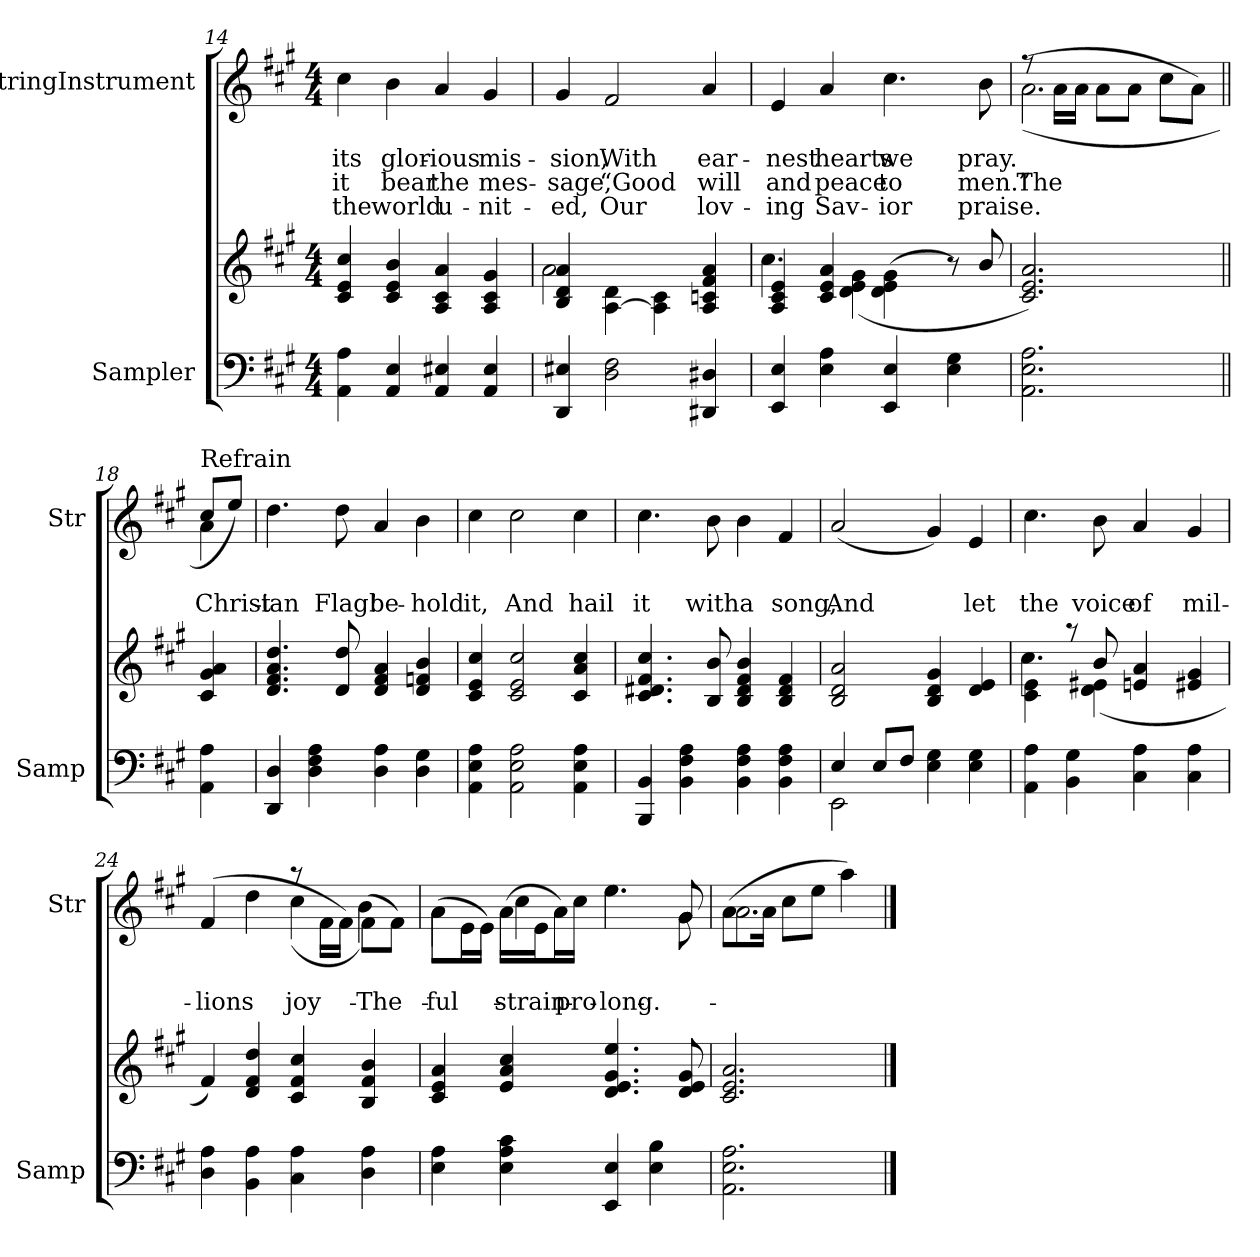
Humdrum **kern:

**kern	**kern	**kern	**text	**text	**text
*part2	*part2	*part1	*part1	*part1	*part1
*staff3	*staff2	*staff1	*staff1	*staff1	*staff1
*I"Sampler	*	*I"StringInstrument	*	*	*
*I'Samp	*	*I'Str	*	*	*
*clefF4	*clefG2	*clefG2	*	*	*
*k[f#c#g#]	*k[f#c#g#]	*k[f#c#g#]	*	*	*
*A:	*A:	*A:	*	*	*
*M4/4	*M4/4	*M4/4	*	*	*
=14	=14	=14	=14	=14	=14
4AA 4A	4c# 4e 4cc#	4cc#	its	it	the
4AA 4E	4c# 4e 4b	4b	glor-	bear	world
4AA 4E#X	4A 4c# 4a	4a	-ious	the	u-
4AA 4E#	4A 4c# 4g#	4g#	mis-	mes-	-nit-
=15	=15	=15	=15	=15	=15
*	*^	*	*	*	*
4DD 4E#X	4B 4d 4a	2a	4g#	-sion,	-sage,	-ed,
2D 2F#	[4A\ 4d\	.	2f#	With	“Good	Our
.	4A\] 4c#\	2ryy	.	.	.	.
4DD#X 4D#X	4A 4cn 4f# 4a	.	4a	ear-	will	lov-
=16	=16	=16	=16	=16	=16	=16
4EE 4E	4A 4c# 4e	4.cc#	4e	-nest	and	-ing
4E 4A	4c# 4e 4a	.	4a	hearts	peace	Sav-
.	.	(4d 4e 4g#	.	.	.	.
4EE 4E	(4d\ 4e\ 4g#\	.	4.cc#	we	to	-ior
.	.	4.ryy	.	.	.	.
4E 4G#	8r)	.	.	.	.	.
.	8b/	.	8b	pray.	men.”	praise.
*	*v	*v	*	*	*	*
=17	=17	=17	=17	=17	=17
*	*	*^	*	*	*
2.AA 2.E 2.A	2.c# 2.e 2.a)	(8r	(2.a	.	The	.
.	.	16a\LL	.	.	.	.
.	.	16a\JJ	.	.	.	.
.	.	8a\L	.	.	.	.
.	.	8a\J	.	.	.	.
.	.	8cc#\L	.	.	.	.
.	.	8a\J)	.	.	.	.
=18||	=18||	=18||	=18||	=18||	=18||	=18||
!	!	!LO:TX:t=Refrain	!	!	!	!
4AA 4A	4c# 4g# 4a	8cc#/L	4a	.	Christ-	.
.	.	8ee/J)	.	.	.	.
*	*	*v	*v	*	*	*
=19	=19	=19	=19	=19	=19
4DD 4D	4.d 4.f# 4.a 4.dd	4.dd	.	-ian	.
4D 4F# 4A	.	.	.	.	.
.	8d 8dd	8dd	.	Flag!	.
4D 4A	4d 4f# 4a	4a	.	be-	.
4D 4G#	4d 4fn 4b	4b	.	-hold	.
=20	=20	=20	=20	=20	=20
4AA 4E 4A	4c# 4e 4cc#	4cc#	.	it,	.
2AA 2E 2A	2c# 2e 2cc#	2cc#	.	And	.
4AA 4E 4A	4c# 4a 4cc#	4cc#	.	hail	.
=21	=21	=21	=21	=21	=21
4BBB 4BB	4.c# 4.d#X 4.f# 4.cc#	4.cc#	.	it	.
4BB 4F# 4A	.	.	.	.	.
.	8B 8b	8b	.	with	.
4BB 4F# 4A	4B 4d# 4f# 4b	4b	.	a	.
4BB 4F# 4A	4B 4d# 4f#	4f#	.	song,	.
=22	=22	=22	=22	=22	=22
*^	*	*	*	*	*
4E/	2EE	2B 2d 2a	(2a	.	And	.
8E/L	.	.	.	.	.	.
8F#/J	.	.	.	.	.	.
4E 4G#	2ryy	4B 4d 4g#	4g#)	.	.	.
4E 4G#	.	4d 4e	4e	.	let	.
*v	*v	*	*	*	*	*
=23	=23	=23	=23	=23	=23
*	*^	*	*	*	*
4AA 4A	4c#\ 4e\	4.cc#	4.cc#	.	the	.
4BB 4G#	8r	.	.	.	.	.
.	8b/	(4d 4e#	8b	.	voice	.
4C# 4A	4e 4a	.	4a	.	of	.
.	.	4.ryy	.	.	.	.
4C# 4A	4e#X 4g#	.	4g#	.	mil-	.
*	*v	*v	*	*	*	*
=24	=24	=24	=24	=24	=24
*	*	*^	*	*	*
4D 4A	4f#)	(4f#	2ryy	.	-lions	.
4BB 4A	4d 4f# 4dd	4dd	.	.	.	.
4C# 4A	4c# 4f# 4cc#	8r	(4cc#	.	joy-	.
.	.	16f#\LL	.	.	.	.
.	.	16f#\JJ)	.	.	.	.
4D 4A	4B 4f# 4b	(8f#\L	4b)	.	The	.
.	.	8f#\J)	.	.	.	.
=25	=25	=25	=25	=25	=25	=25
4E 4A	4c# 4e 4a	(8a\L	4a	.	-ful	.
.	.	16e\L	.	.	.	.
.	.	16e\JJ)	.	.	.	.
4E 4A 4c#	4e 4a 4cc#	(16a\LL	4cc#	.	strain	.
.	.	16e\J	.	.	.	.
.	.	16a\L)	.	.	.	.
.	.	16cc#\JJ	.	.	pro-	.
4EE 4E	4.d 4.e 4.g# 4.ee	4.ee\	4.ee	.	-long.	.
4E 4B	.	.	.	.	.	.
.	8d 8e 8g#	8g#/	8g#	.	.	.
=26	=26	=26	=26	=26	=26	=26
2.AA 2.E 2.A	2.c# 2.e 2.a	(8.a\L	2.a	.	.	.
.	.	16a\Jk	.	.	.	.
.	.	8cc#\L	.	.	.	.
.	.	8ee\J	.	.	.	.
.	.	4aa\)	.	.	.	.
*	*	*v	*v	*	*	*
==	==	==	==	==	==
*-	*-	*-	*-	*-	*-
